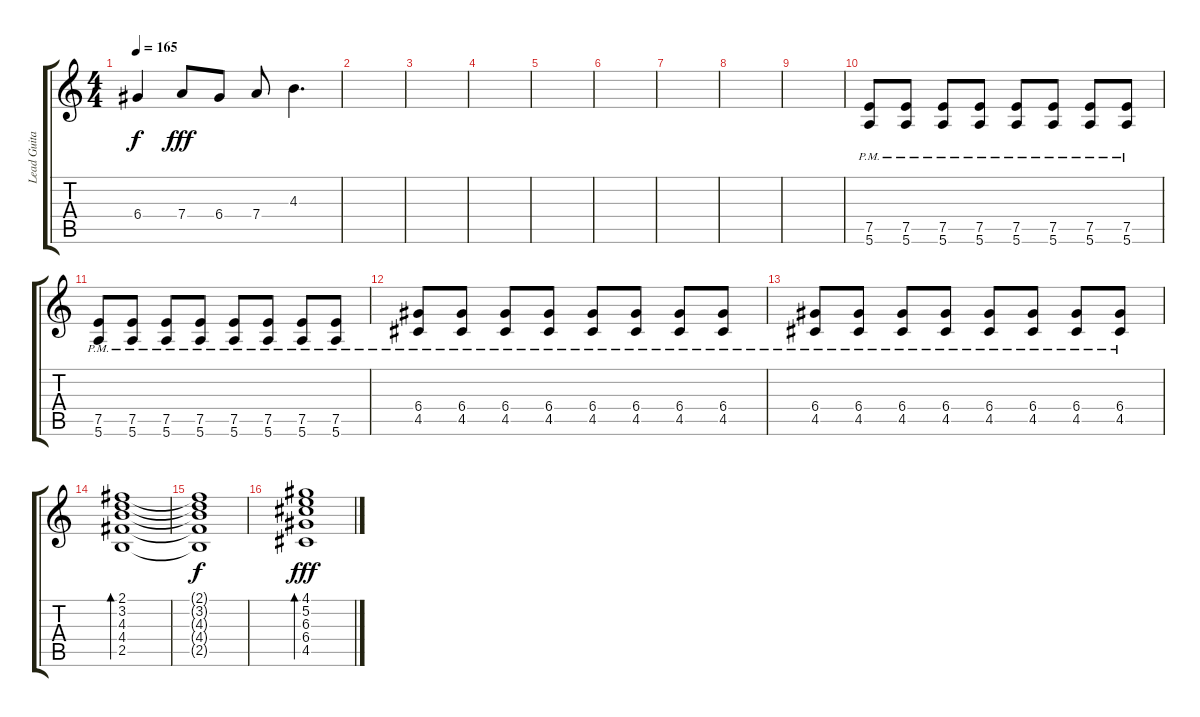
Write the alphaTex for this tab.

\track ("Lead Guitar" "Lead Guita") {instrument overdrivenguitar}
\staff {score tabs}
\tuning (E4 B3 G3 D3 A2 E2) {hide}
\ts (4 4)
\tempo 165
\clef g2
\ks c
6.4{t}.4{dy f} 7.4.8{dy fff} 6.4.8 7.4.8 4.3.4{d} |
|
|
|
|
|
|
|
|
(7.5{pm} 5.6{pm}).8 (7.5{pm} 5.6{pm}).8 (7.5{pm} 5.6{pm}).8 (7.5{pm} 5.6{pm}).8 (7.5{pm} 5.6{pm}).8 (7.5{pm} 5.6{pm}).8 (7.5{pm} 5.6{pm}).8 (7.5{pm} 5.6{pm}).8 |
(7.5{pm} 5.6{pm}).8 (7.5{pm} 5.6{pm}).8 (7.5{pm} 5.6{pm}).8 (7.5{pm} 5.6{pm}).8 (7.5{pm} 5.6{pm}).8 (7.5{pm} 5.6{pm}).8 (7.5{pm} 5.6{pm}).8 (7.5{pm} 5.6{pm}).8 |
(6.4{pm} 4.5{pm}).8 (6.4{pm} 4.5{pm}).8 (6.4{pm} 4.5{pm}).8 (6.4{pm} 4.5{pm}).8 (6.4{pm} 4.5{pm}).8 (6.4{pm} 4.5{pm}).8 (6.4{pm} 4.5{pm}).8 (6.4{pm} 4.5{pm}).8 |
(6.4{pm} 4.5{pm}).8 (6.4{pm} 4.5{pm}).8 (6.4{pm} 4.5{pm}).8 (6.4{pm} 4.5{pm}).8 (6.4{pm} 4.5{pm}).8 (6.4{pm} 4.5{pm}).8 (6.4{pm} 4.5{pm}).8 (6.4{pm} 4.5{pm}).8 |
(2.1 3.2 4.3 4.4 2.5).1{bd 30 instrument electricguitarjazz} |
(2.1{t} 3.2{t} 4.3{t} 4.4{t} 2.5{t}).1{dy f} |
(4.1 5.2 6.3 6.4 4.5).1{bd 30 dy fff}
